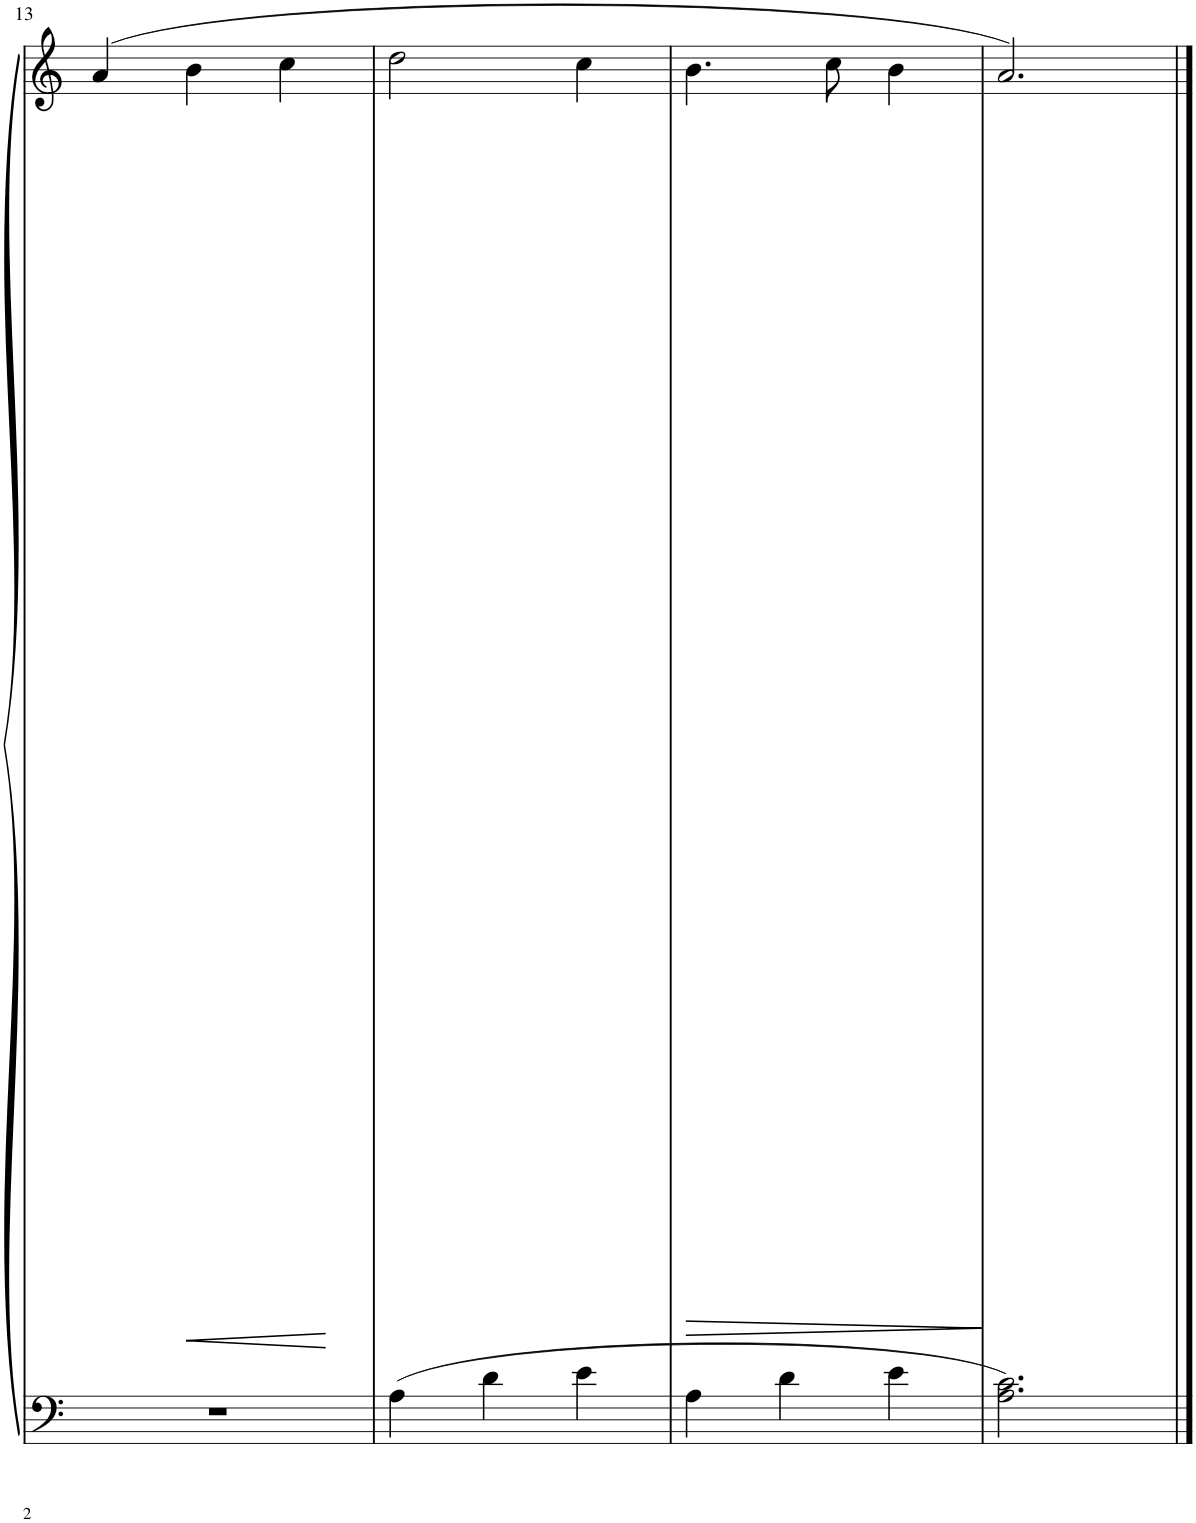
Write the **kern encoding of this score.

**kern	**kern	**dynam
*part1	*part1	*part1
*staff2	*staff1	*staff1/2
*I"Piano	*	*
*I'Pno	*	*
!!LO:PB:g=z
*clefF4	*clefG2	*
*k[]	*k[]	*
*M3/4	*M3/4	*
=13	=13	=13
2.r	(4a/	.
!	!	!LO:HP:b
.	4b\	<
.	4cc\	.
.	.	[
=14	=14	=14
4A\	2dd\	.
4d\	.	.
4e\	4cc\	.
=15	=15	=15
!	!	!LO:HP:b
4A\	4.b\	>
4d\	.	.
.	8cc\	.
4e\	4b\	.
.	.	]
=16	=16	=16
2.A\ 2.c\	2.a/)	.
==	==	==
*-	*-	*-
